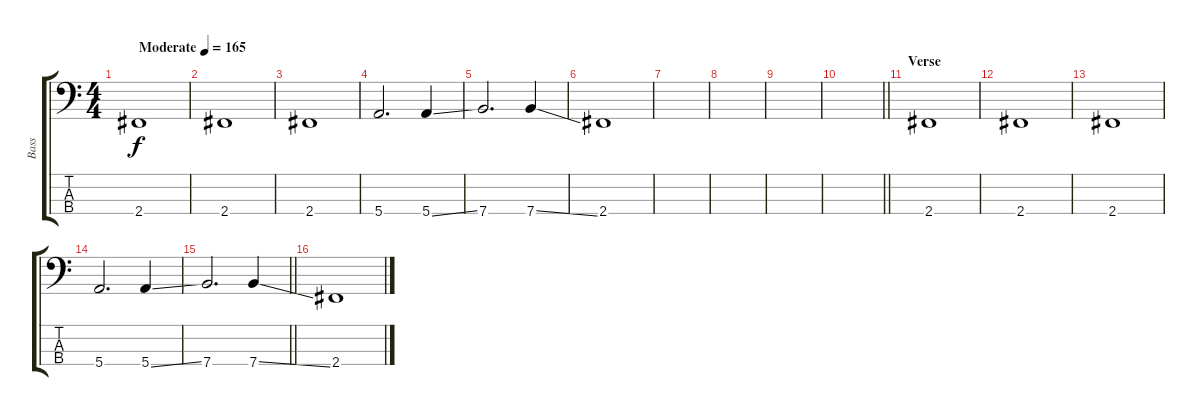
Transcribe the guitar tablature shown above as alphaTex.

\track ("Bass" "Bass") {instrument fretlessbass}
\staff {score tabs}
\tuning (G2 D2 A1 E1) {hide}
\ts (4 4)
\tempo (165 "Moderate")
\clef f4
\ks c
2.4.1{dy f instrument fretlessbass} |
2.4.1 |
2.4.1 |
5.4.2{d} 5.4{ss}.4 |
7.4.2{d} 7.4{ss}.4 |
2.4.1 |
|
|
|
\barLineRight lightlight
|
\section ("" "Verse")
2.4.1 |
2.4.1 |
2.4.1 |
5.4.2{d} 5.4{ss}.4 |
\barLineRight lightlight
7.4.2{d} 7.4{ss}.4 |
2.4.1
